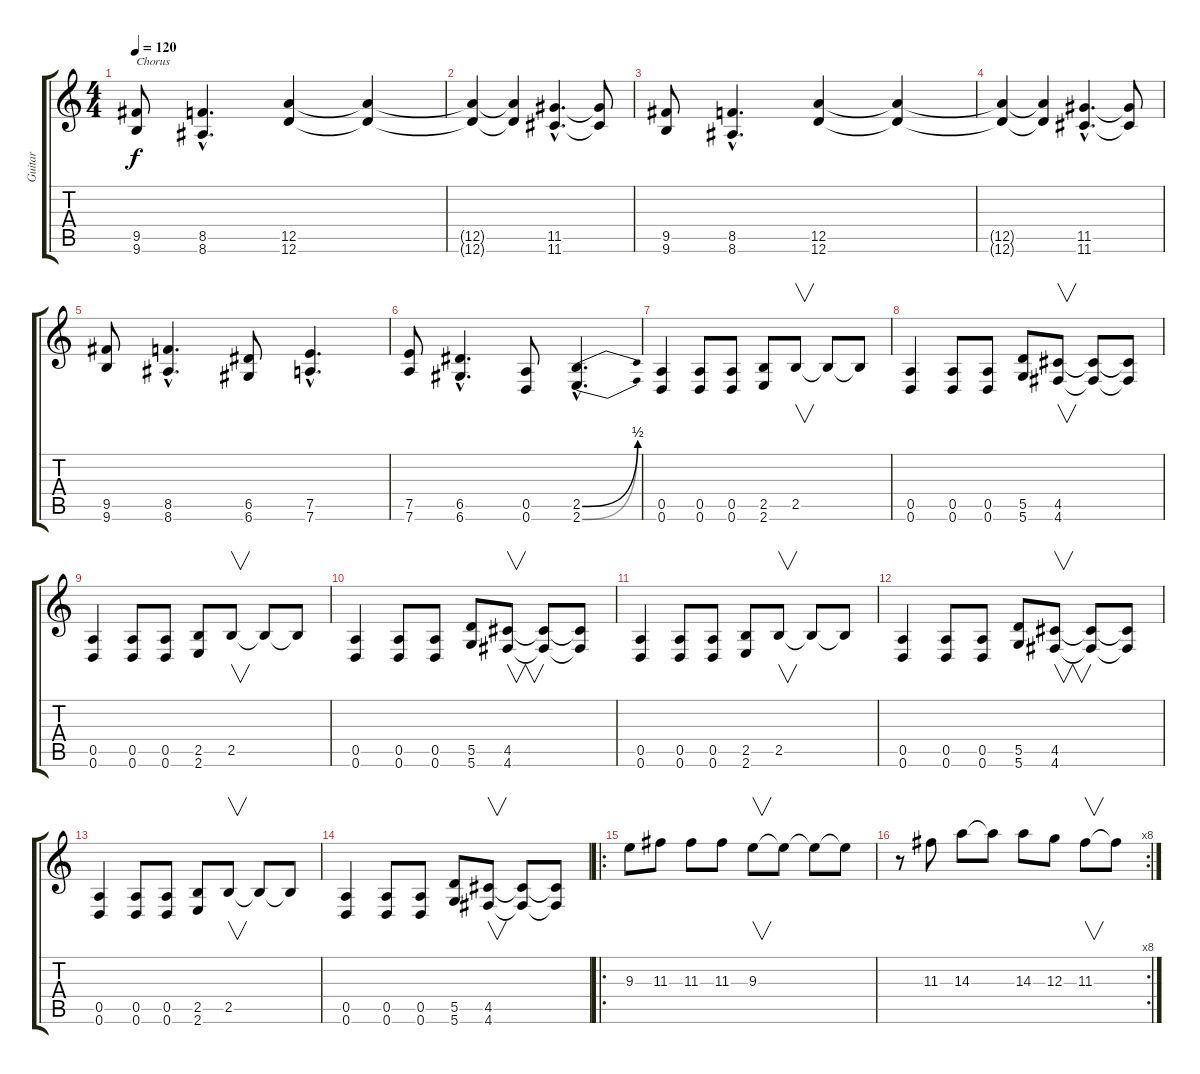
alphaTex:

\track ("Guitar" "Guitar") {instrument overdrivenguitar}
\staff {score tabs}
\tuning (E4 B3 G3 D3 A2 D2) {hide}
\ts (4 4)
\tempo 120
\clef g2
\ks c
(9.5 9.6).8{txt "Chorus" dy f} (8.5{hac} 8.6{hac}).4{d} (12.5 12.6).4 (12.5{t} 12.6{t}).4 |
(12.5{t} 12.6{t}).4 (12.5{t} 12.6{t}).4 (11.5{hac} 11.6{hac}).4{d} (11.5{t} 11.6{t}).8 |
(9.5 9.6).8 (8.5{hac} 8.6{hac}).4{d} (12.5 12.6).4 (12.5{t} 12.6{t}).4 |
(12.5{t} 12.6{t}).4 (12.5{t} 12.6{t}).4 (11.5{hac} 11.6{hac}).4{d} (11.5{t} 11.6{t}).8 |
(9.5 9.6).8 (8.5{hac} 8.6{hac}).4{d} (6.5 6.6).8 (7.5{hac} 7.6{hac}).4{d} |
(7.5 7.6).8 (6.5{hac} 6.6{hac}).4{d} (0.5 0.6).8 (2.5{be (bend 0 0 60 2) hac} 2.6{be (bend 0 0 60 2) hac}).4{d} |
(0.5 0.6).4 (0.5 0.6).8 (0.5 0.6).8 (2.5 2.6).8 2.5.8{v} 2.5{t}.8 2.5{t}.8 |
(0.5 0.6).4 (0.5 0.6).8 (0.5 0.6).8 (5.5 5.6).8 (4.5 4.6).8{v} (4.5{t} 4.6{t}).8 (4.5{t} 4.6{t}).8 |
(0.5 0.6).4 (0.5 0.6).8 (0.5 0.6).8 (2.5 2.6).8 2.5.8{v} 2.5{t}.8 2.5{t}.8 |
(0.5 0.6).4 (0.5 0.6).8 (0.5 0.6).8 (5.5 5.6).8 (4.5 4.6).8{v} (4.5{t} 4.6{t}).8 (4.5{t} 4.6{t}).8 |
(0.5 0.6).4 (0.5 0.6).8 (0.5 0.6).8 (2.5 2.6).8 2.5.8{v} 2.5{t}.8 2.5{t}.8 |
(0.5 0.6).4 (0.5 0.6).8 (0.5 0.6).8 (5.5 5.6).8 (4.5 4.6).8{v} (4.5{t} 4.6{t}).8 (4.5{t} 4.6{t}).8 |
(0.5 0.6).4 (0.5 0.6).8 (0.5 0.6).8 (2.5 2.6).8 2.5.8{v} 2.5{t}.8 2.5{t}.8 |
(0.5 0.6).4 (0.5 0.6).8 (0.5 0.6).8 (5.5 5.6).8 (4.5 4.6).8{v} (4.5{t} 4.6{t}).8 (4.5{t} 4.6{t}).8 |
\ro
9.3.8 11.3.8 11.3.8 11.3.8 9.3.8{v} 9.3{t}.8 9.3{t}.8 9.3{t}.8 |
\rc 8
r.8 11.3.8 14.3.8 14.3{t}.8 14.3.8 12.3.8 11.3.8{v} 11.3{t}.8
